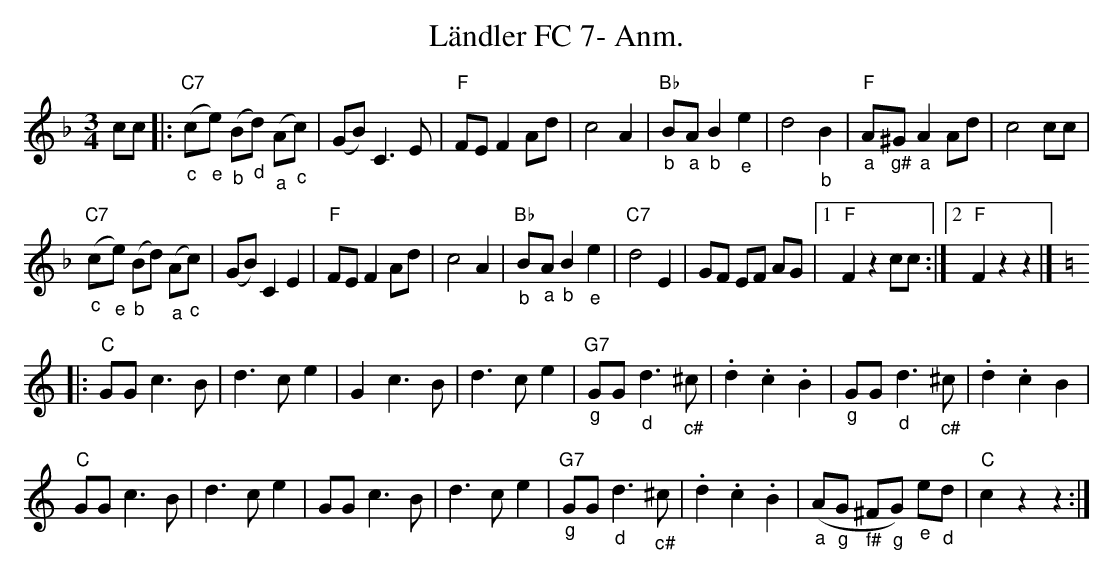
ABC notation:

X:1
T:Ländler FC 7- Anm.
M:3/4
L:1/8
K:Fmaj%%MIDI gchordon
cc |: "C7"("_c"c"_e"e) ("_b"B"_d"d) ("_a"A"_c"c) | (GB) C3 E | "F"FE F2 Ad | c4 A2 | "Bb""_b"B"_a"A "_b"B2 "_e"e2 | d4 "_b"B2 | "F""_a"A"_g#"^G "_a"A2 Ad | c4 cc |
"C7"("_c"c"_e"e) ("_b"Bd) ("_a"A"_c"c) | (GB) C2E2 | "F"FE F2 Ad | c4 A2 | "Bb""_b"B"_a"A "_b"B2 "_e"e2 | "C7"d4 E2 | GF EF AG |1 "F"F2 z2 cc :|2 "F"F2 z2z2 |] [K:Cmaj]
|: "C"GG c3 B | d3 c e2 | G2 c3 B | d3 c e2 | "G7""_g"GG "_d"d3 "_c#"^c | .d2 .c2 .B2 | "_g"GG "_d"d3 "_c#"^c | .d2 .c2 B2 |
"C"GG c3 B | d3 c e2 | GG c3 B | d3c e2 | "G7""_g"GG "_d"d3 "_c#"^c | .d2 .c2 .B2 | ("_a"A"_g"G "_f#"^F"_g"G) "_e"e"_d"d | "C"c2 z2z2 :|
